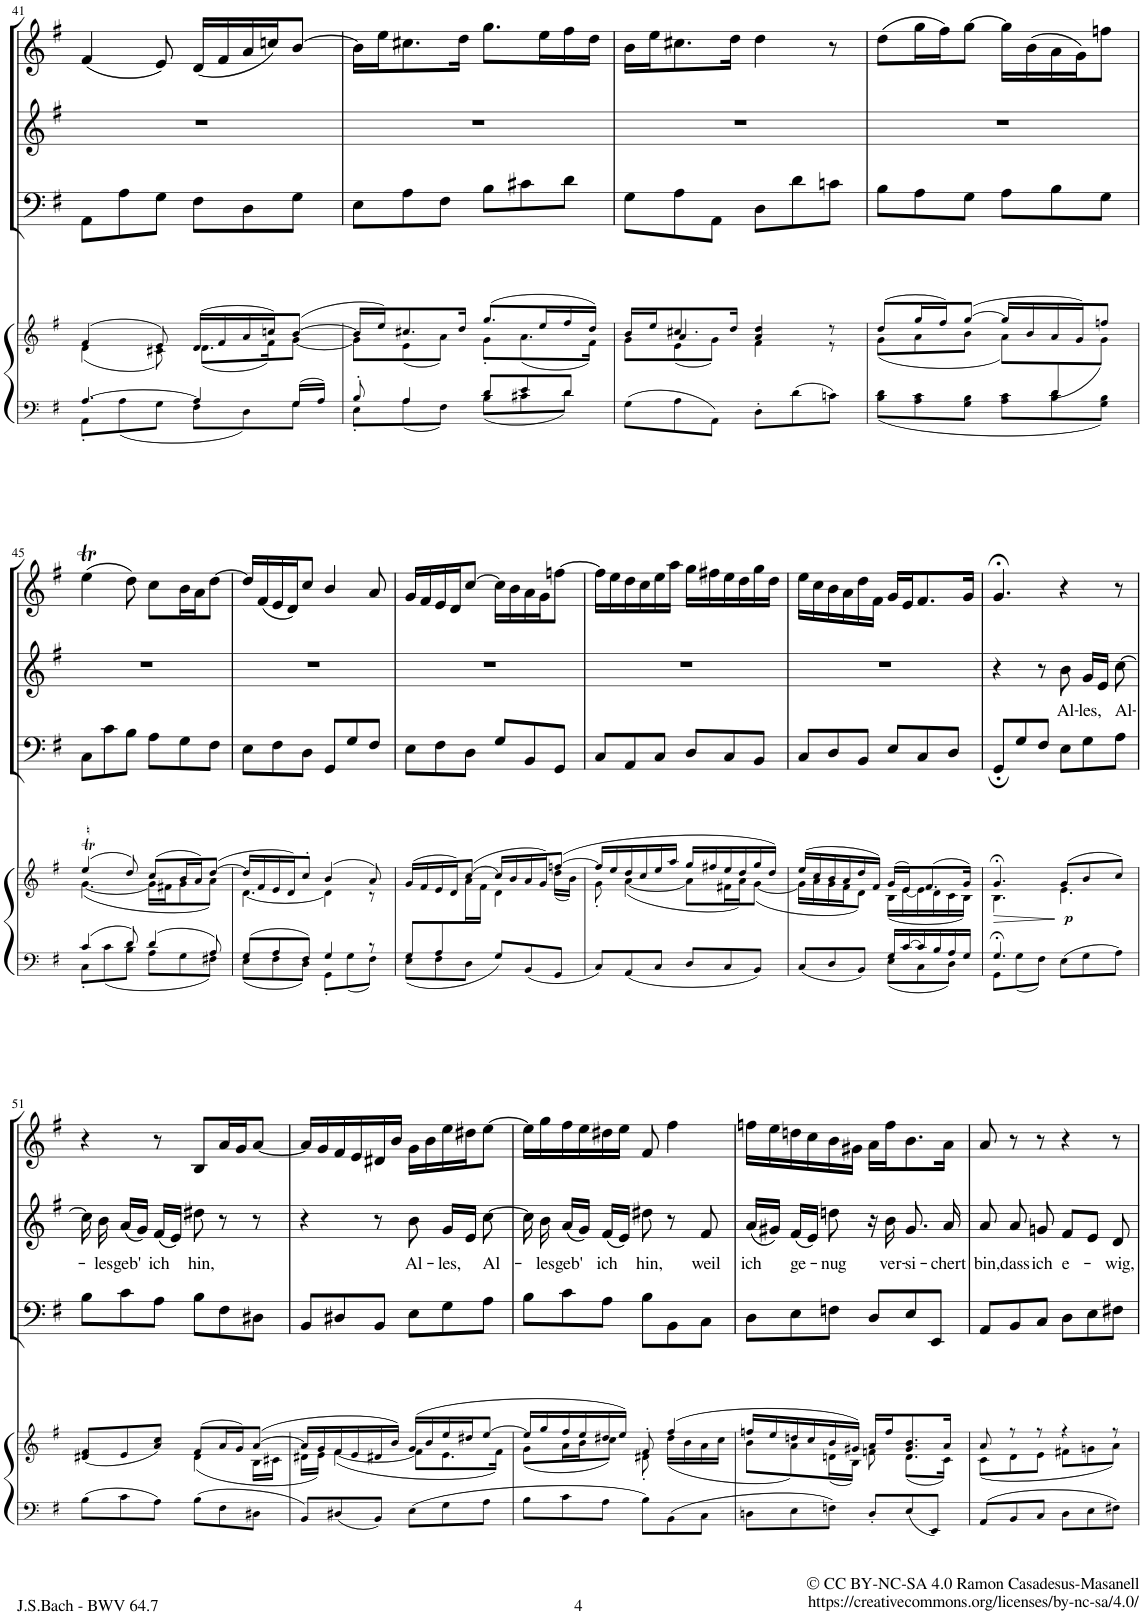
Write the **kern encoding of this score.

**kern	**kern	**dynam	**kern	**kern	**text	**kern
*part4	*part4	*part4	*part3	*part2	*part2	*part1
*staff5	*staff4	*staff4/5	*staff3	*staff2	*staff2	*staff1
*I"Piano reduction	*	*	*I"Organo e Continuo	*I"Alto	*	*I"Oboe d'amore
*I'Pno	*	*	*	*	*	*I'Ob
!!LO:PB:g=z
*clefF4	*clefG2	*	*clefF4	*clefG2	*	*clefG2
*k[f#]	*k[f#]	*	*k[f#]	*k[f#]	*	*k[f#]
*M6/8	*M6/8	*	*M6/8	*M6/8	*	*M6/8
=41	=41	=41	=41	=41	=41	=41
*^	*^	*	*	*	*	*
[4.A/	8AA'\L	(4f#/	(4d\	.	8AA\L	2.r	.	(4f#/
.	8A\	.	.	.	8A\	.	.	.
.	8G\J	8e/)	8c#X\)	.	8G\J	.	.	8e/)
4A/]	8F#\L	(16d/LL	(8.d\L	.	8F#\L	.	.	(16d/LL
.	.	16f#/	.	.	.	.	.	16f#/
.	8D\	16a/	.	.	8D\	.	.	16a/
.	.	16ccn/J)	16f#\K)	.	.	.	.	16ccn/J)
16G/LL	8G\J	([8b/J	[8g\J	.	8G\J	.	.	[8b/J
16A/JJ	.	.	.	.	.	.	.	.
=42	=42	=42	=42	=42	=42	=42	=42	=42
8B'/	8E'\L	16b/LL]	8g\L]	.	8E\L	2.r	.	16b\LL]
.	.	16ee/J)	.	.	.	.	.	16ee\J
4A/	8A\	8.cc#X/	(8e\	.	8A\	.	.	8.cc#X\
.	8F#\J	.	8a\J)	.	8F#\J	.	.	.
.	.	16dd/Jk	.	.	.	.	.	16dd\Jk
8d/L	8B\L	(8.gg/L	8g'\L	.	8B\L	.	.	8.gg\L
8e/	8c#X\	.	(8.a\	.	8c#X\	.	.	.
.	.	16ee/L	.	.	.	.	.	16ee\L
8d/J	8d\J	16ff#/	.	.	8d\J	.	.	16ff#\
.	.	16dd/JJ)	16f#\Jk)	.	.	.	.	16dd\JJ
*v	*v	*	*	*	*	*	*	*
=43	=43	=43	=43	=43	=43	=43	=43
*	*	*^	*	*	*	*	*
8G\L	16b/LL	8g\L	8ryy	.	8G\L	2.r	.	16b\LL
.	16ee/J	.	.	.	.	.	.	16ee\J
8A\	8.cc#X/	(8e\	4a/	.	8A\	.	.	8.cc#X\
8AA\J	.	8g\J)	.	.	8AA\J	.	.	.
.	16dd/Jk	.	.	.	.	.	.	16dd\Jk
8D'\L	4a/ 4dd/	4f#\	4ryy	.	8D\L	.	.	4dd\
8d\	.	.	.	.	8d\	.	.	.
8cn\J	8r	8r	8ryy	.	8cn\J	.	.	8r
*	*	*v	*v	*	*	*	*	*
=44	=44	=44	=44	=44	=44	=44	=44
*^	*	*	*	*	*	*	*
2ryy	8B\ 8d\L	(8dd/L	(8g\L	.	8B\L	2.r	.	(8dd\L
.	8A\ 8c\	16gg/L	8a\	.	8A\	.	.	16gg\L
.	.	16ff#/J)	.	.	.	.	.	16ff#\J)
.	8G\ 8B\J	([8gg/J	8b\J	.	8G\J	.	.	[8gg\J
.	8A\ 8c\L	16gg/LL]	8a\L)	.	8A\L	.	.	16gg\LL]
.	.	16b/	.	.	.	.	.	(16b\
(<8d/	8B\ 8d\	16a/	8ryy	.	8B\	.	.	16a\
.	.	16g/J)	.	.	.	.	.	16g\J)
8ryy	8G\ 8B\J	8ffn/J	8g\J)	.	8G\J	.	.	8ffn\J
!!LO:LB:g=z
=45	=45	=45	=45	=45	=45	=45	=45	=45
4c/	8C'\L	(4eet/	([4.g\	.	8C\L	2.r	.	(4eeT\
.	8c\	.	.	.	8c\	.	.	.
8d/	8B\J	8dd/)	.	.	8B\J	.	.	8dd\)
4d/	8A\L	(8cc/L	16g\LL]	.	8A\L	.	.	8cc\L
.	.	.	16f#X\J	.	.	.	.	.
.	8G\	16b/L	8g\	.	8G\	.	.	16b\L
.	.	16a/J)	.	.	.	.	.	16a\J
8A/	8F#X\J	([8dd/J	8a\J)	.	8F#\J	.	.	[8dd\J
=46	=46	=46	=46	=46	=46	=46	=46	=46
8G/L	8E\L	16dd/LL]	[4.d\	.	8E\L	2.r	.	16dd/LL]
.	.	16f#/	.	.	.	.	.	(16f#/
8A/	8F#\	16e/	.	.	8F#\	.	.	16e/
.	.	16d/J)	.	.	.	.	.	16d/J)
8F#/J	8D\J	8cc'/J	.	.	8D\J	.	.	8cc/J
4G/	8GG'\L	(4b/	4d\]	.	8GG/L	.	.	4b/
.	8G\	.	.	.	8G/	.	.	.
8r	8F#\J	8a/)	8r	.	8F#/J	.	.	8a/
=47	=47	=47	=47	=47	=47	=47	=47	=47
8G/L	8E\L	(16g/LL	4ryy	.	8E\L	2.r	.	16g/LL
.	.	16f#/	.	.	.	.	.	16f#/
8A/	8F#\	16e/	.	.	8F#\	.	.	16e/
.	.	16d/J)	.	.	.	.	.	16d/J
2ryy	8D\J	([8cc/J	16a\L	.	8D\J	.	.	[8cc/J
.	.	.	16f#\JJ	.	.	.	.	.
.	8G/L	16cc/LL]	4d\	.	8G/L	.	.	16cc\LL]
.	.	16b/	.	.	.	.	.	16b\
.	8BB/	16a/	.	.	8BB/	.	.	16a\
.	.	16g/J)	.	.	.	.	.	16g\J
.	8GG/J	([8ffn/J	(16dd\LL	.	8GG/J	.	.	[8ffn\J
.	.	.	16b\JJ)	.	.	.	.	.
*v	*v	*	*	*	*	*	*	*
=48	=48	=48	=48	=48	=48	=48	=48
8C/L	16ff/LL]	8g'\	.	8C/L	2.r	.	16ff\LL]
.	16ee/	.	.	.	.	.	16ee\
8AA/	16dd/	([4a\	.	8AA/	.	.	16dd\
.	16cc/	.	.	.	.	.	16cc\
8C/J	16ee/	.	.	8C/J	.	.	16ee\
.	16aa/JJ	.	.	.	.	.	16aa\JJ
8D/L	16gg/LL	8a\L]	.	8D/L	.	.	16gg\LL
.	16ff#X/	.	.	.	.	.	16ff#X\
8C/	16ee/	16f#X\L	.	8C/	.	.	16ee\
.	16dd/	16a\J)	.	.	.	.	16dd\
8BB/J	16gg/	([8g\J	.	8BB/J	.	.	16gg\
.	16dd/JJ)	.	.	.	.	.	16dd\JJ
=49	=49	=49	=49	=49	=49	=49	=49
*^	*	*	*	*	*	*	*
8C/L	4.ryy	(16ee/LL	16g\LL]	.	8C/L	2.r	.	16ee\LL
.	.	16cc/	16a\	.	.	.	.	16cc\
8D/	.	16b/	16g\	.	8D/	.	.	16b\
.	.	16a/	16f#\J	.	.	.	.	16a\
8BB/J	.	16dd/	8d\J)	.	8BB/J	.	.	16dd\
.	.	16f#/JJ)	.	.	.	.	.	16f#\JJ
16G/LL	8E\L	(16g/LL	(16B\LL	.	8E/L	.	.	16g/LL
[16c/	.	16e/J)	[16e\	.	.	.	.	16e/J
16c/]	8C\	(8.f#/	16e\]	.	8C/	.	.	8.f#/
16B/	.	.	16d\	.	.	.	.	.
16A/	8D\J	.	16c\	.	8D/J	.	.	.
16G/JJ	.	16g/Jk)	16B\JJ)	.	.	.	.	16g/Jk
=50	=50	=50	=50	=50	=50	=50	=50	=50
!	!	!	!	!LO:HP:b	!	!	!	!
4.G;</	8GG\L	4.g;</	4.B\	>	8GG;/L	4r	.	4.g;</
.	8G\	.	.	.	8G/	.	.	.
.	8F#\J	.	.	.	8F#/J	8r	.	.
!	!	!	!	!LO:DY:n=1:b	!	!	!LO:LY:b	!
4.ryy	8E\L	(8g/L	4.e\	] p	8E\L	8b\	Al-	4r
!	!	!	!	!	!	!	!LO:LY:b	!
.	8G\	8b/	.	.	8G\	16g/LL	les,	.
.	.	.	.	.	.	16e/JJ	.	.
!	!	!	!	!	!	!	!LO:LY:b	!
.	8A\J	8cc/J)	.	.	8A\J	[8cc\	Al-	8r
*v	*v	*	*	*	*	*	*	*
!!LO:LB:g=z
=51	=51	=51	=51	=51	=51	=51	=51
8B\L	(<8d#X/ 8f#/L	4.ryy	.	8B\L	16cc\]	.	4r
!	!	!	!	!	!	!LO:LY:b	!
.	.	.	.	.	16b\	-les	.
!	!	!	!	!	!	!LO:LY:b	!
8c\	8e/	.	.	8c\	(16a/LL	geb'	.
.	.	.	.	.	16g/JJ)	.	.
!	!	!	!	!	!	!LO:LY:b	!
8A\J	8a/ 8cc/J)	.	.	8A\J	(16f#/LL	ich	8r
.	.	.	.	.	16e/JJ)	.	.
!	!	!	!	!	!	!LO:LY:b	!
8B\L	(8f#/L	(4d#\	.	8B\L	8dd#X\	hin,	8B/L
8F#\	16a/L	.	.	8F#\	8r	.	16a/L
.	16g/J)	.	.	.	.	.	16g/J
8D#X\J	([8a/J	16B\LL	.	8D#X\J	8r	.	[8a/J
.	.	16c#X\JJ	.	.	.	.	.
=52	=52	=52	=52	=52	=52	=52	=52
8BB/L	16a/LL]	16d#X\LL	.	8BB/L	4r	.	16a/LL]
.	16g/	16e\JJ)	.	.	.	.	16g/
8D#X/	16f#/	([4f#\	.	8D#X/	.	.	16f#/
.	16e/	.	.	.	.	.	16e/
8BB/J	16d#X/	.	.	8BB/J	8r	.	16d#X/
.	16b/JJ)	.	.	.	.	.	16b/JJ
!	!	!	!	!	!	!LO:LY:b	!
8E\L	(16g/LL	8f#\L]	.	8E\L	8b\	Al-	16g\LL
.	16b/	.	.	.	.	.	16b\
!	!	!	!	!	!	!LO:LY:b	!
8G\	16ee/	8.e\	.	8G\	16g/LL	les,	16ee\
.	16dd#X/J	.	.	.	16e/JJ	.	16dd#X\J
!	!	!	!	!	!	!LO:LY:b	!
8A\J	[8ee/J	.	.	8A\J	[8cc\	Al-	[8ee\J
.	.	16f#\Jk)	.	.	.	.	.
=53	=53	=53	=53	=53	=53	=53	=53
8B\L	16ee/LL]	(8g\L	.	8B\L	16cc\]	.	16ee\LL]
!	!	!	!	!	!	!LO:LY:b	!
.	16gg/	.	.	.	16b\	-les	16gg\
!	!	!	!	!	!	!LO:LY:b	!
8c\	16ff#/	16a\L	.	8c\	(16a/LL	geb'	16ff#\
.	16ee/	16b\J	.	.	16g/JJ)	.	16ee\
!	!	!	!	!	!	!LO:LY:b	!
8A\J	16dd#X/	8cc\J)	.	8A\J	(16f#/LL	ich	16dd#X\
.	16ee/JJ)	.	.	.	16e/JJ)	.	16ee\JJ
!	!	!	!	!	!	!LO:LY:b	!
8B\L	8f#'/	8d#X'\	.	8B\L	8dd#X\	hin,	8f#/
8BB\	(4ff#/	(16dd#\LL	.	8BB\	8r	.	4ff#\
.	.	16b\	.	.	.	.	.
!	!	!	!	!	!	!LO:LY:b	!
8C\J	.	16a\	.	8C\J	8f#/	weil	.
.	.	16cc\JJ	.	.	.	.	.
=54	=54	=54	=54	=54	=54	=54	=54
!	!	!	!	!	!	!LO:LY:b	!
8Dn\L	16ffn/LL	8b\L	.	8D\L	(16a/LL	ich	16ffn\LL
.	16ee/	.	.	.	16g#X/JJ)	.	16ee\
!	!	!	!	!	!	!LO:LY:b	!
8E\	16ddn/	8a\)	.	8E\	(16f#/LL	ge-	16ddn\
.	16cc/	.	.	.	16e/JJ)	.	16cc\
!	!	!	!	!	!	!LO:LY:b	!
8Fn\J	16b/	(16dn\L	.	8Fn\J	8ddn\	-nug	16b\
.	16g#X/JJ)	16B\JJ)	.	.	.	.	16g#X\JJ
8D'/L	16a/LL	8fn\	.	8D/L	16r	.	16a\LL
!	!	!	!	!	!	!LO:LY:b	!
.	16ff/J	.	.	.	16b\	ver-	16ff\J
!	!	!	!	!	!	!LO:LY:b	!
8E/	8.g#/ 8.b/	(8.d\L	.	8E/	8.g#/	si-	8.b\
8EE/J	.	.	.	8EE/J	.	.	.
!	!	!	!	!	!	!LO:LY:b	!
.	16a/Jk	16c\Jk)	.	.	16a/	chert	16a\Jk
=55	=55	=55	=55	=55	=55	=55	=55
!	!	!	!	!	!	!LO:LY:b	!
8AA/L	8a/	(8c\L	.	8AA/L	8a/	bin,	8a/
!	!	!	!	!	!	!LO:LY:b	!
8BB/	8r	8d\	.	8BB/	8a/	dass	8r
!	!	!	!	!	!	!LO:LY:b	!
8C/J	8r	8e\J	.	8C/J	8gn/	ich	8r
!	!	!	!	!	!	!LO:LY:b	!
8D\L	4r	8f#X\L	.	8D\L	8f#/L	e-	4r
8E\	.	8gn\	.	8E\	8e/J	.	.
!	!	!	!	!	!	!LO:LY:b	!
8F#X\J	8r	8a\J)	.	8F#X\J	8d/	wig,	8r
*	*v	*v	*	*	*	*	*
=	=	=	=	=	=	=
*-	*-	*-	*-	*-	*-	*-
